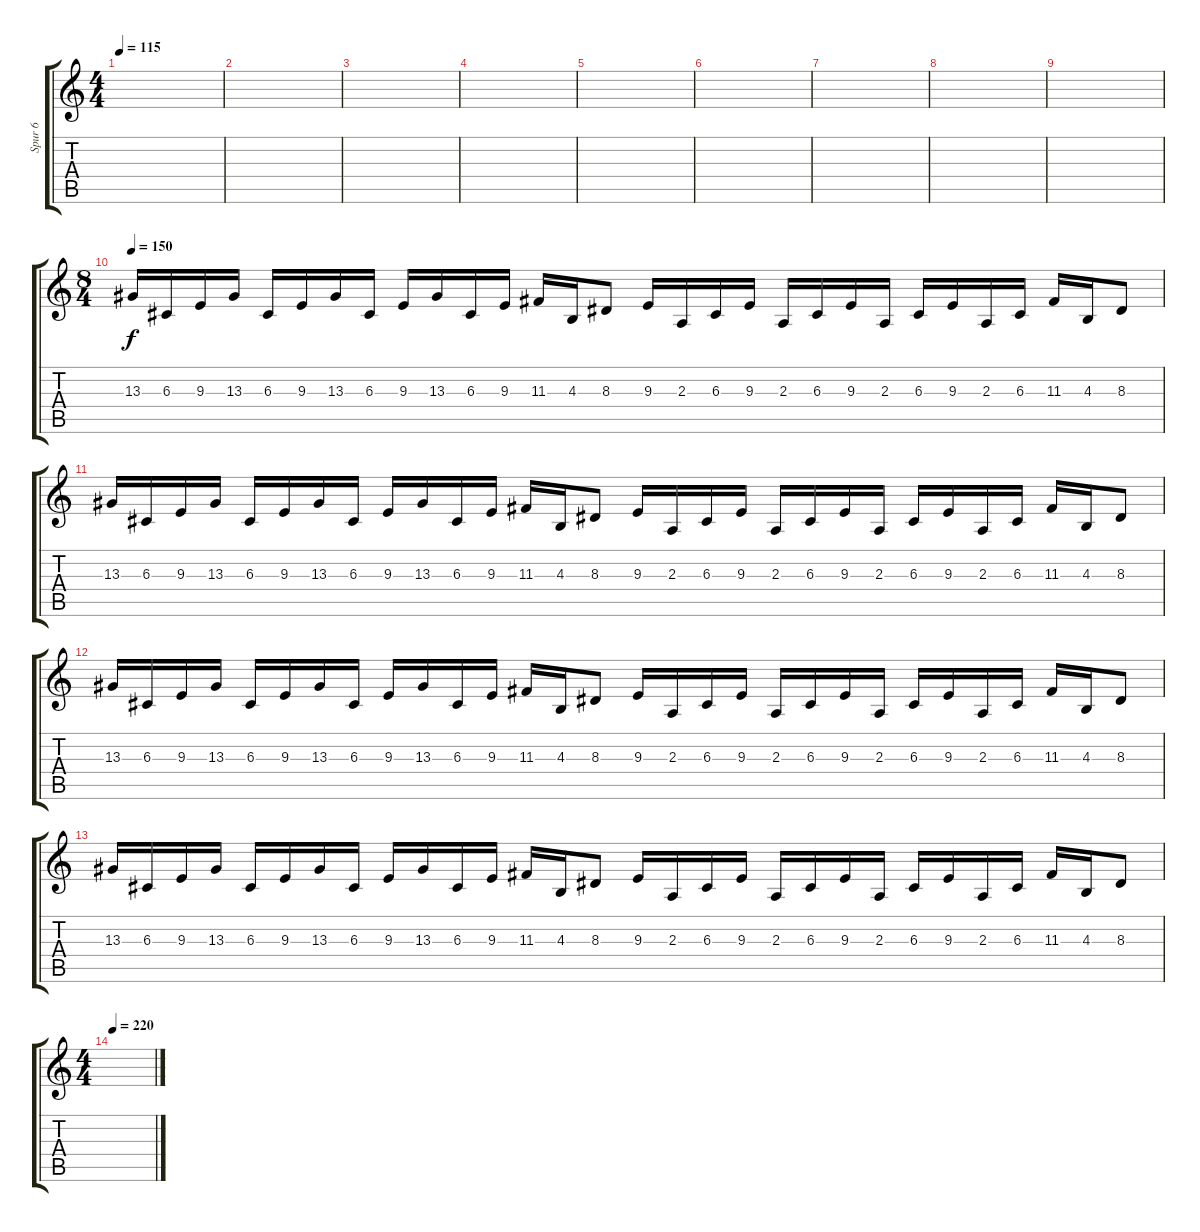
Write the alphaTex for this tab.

\track ("Spur 6" "Spur 6") {instrument lead2sawtooth}
\staff {score tabs}
\tuning (E4 B3 G3 D3 A2 D2) {hide}
\ts (4 4)
\tempo 115
\clef g2
\ks c
|
|
|
|
|
|
|
|
|
\ts (8 4)
\tempo 150
13.3.16{volume 9 instrument pad1newage} 6.3.16 9.3.16 13.3.16 6.3.16 9.3.16 13.3.16 6.3.16 9.3.16 13.3.16 6.3.16 9.3.16 11.3.16 4.3.16 8.3.8 9.3.16 2.3.16 6.3.16 9.3.16 2.3.16 6.3.16 9.3.16 2.3.16 6.3.16 9.3.16 2.3.16 6.3.16 11.3.16 4.3.16 8.3.8 |
13.3.16 6.3.16 9.3.16 13.3.16 6.3.16 9.3.16 13.3.16 6.3.16 9.3.16 13.3.16 6.3.16 9.3.16 11.3.16 4.3.16 8.3.8 9.3.16 2.3.16 6.3.16 9.3.16 2.3.16 6.3.16 9.3.16 2.3.16 6.3.16 9.3.16 2.3.16 6.3.16 11.3.16 4.3.16 8.3.8 |
13.3.16{instrument pad1newage} 6.3.16 9.3.16 13.3.16 6.3.16 9.3.16 13.3.16 6.3.16 9.3.16 13.3.16 6.3.16 9.3.16 11.3.16 4.3.16 8.3.8 9.3.16 2.3.16 6.3.16 9.3.16 2.3.16 6.3.16 9.3.16 2.3.16 6.3.16 9.3.16 2.3.16 6.3.16 11.3.16 4.3.16 8.3.8 |
13.3.16 6.3.16 9.3.16 13.3.16 6.3.16 9.3.16 13.3.16 6.3.16 9.3.16 13.3.16 6.3.16 9.3.16 11.3.16 4.3.16 8.3.8 9.3.16 2.3.16 6.3.16 9.3.16 2.3.16 6.3.16 9.3.16 2.3.16 6.3.16 9.3.16 2.3.16 6.3.16 11.3.16 4.3.16 8.3.8 |
\ts (4 4)
\tempo 220
